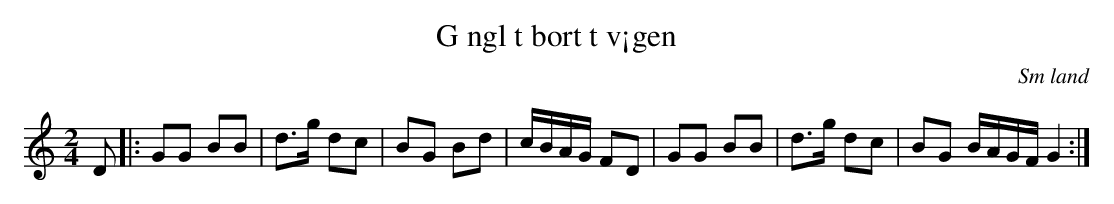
X:1
T:G ngl t bort t v¡gen
O:Sm land
M:2/4
L:1/8
K:C
D |: GG BB | d3/2g/2 dc | BG Bd | c/2B/2A/2G/2 FD | GG BB | d3/2g/2 dc | BG B/2A/2G/2F/2 G2 :|
